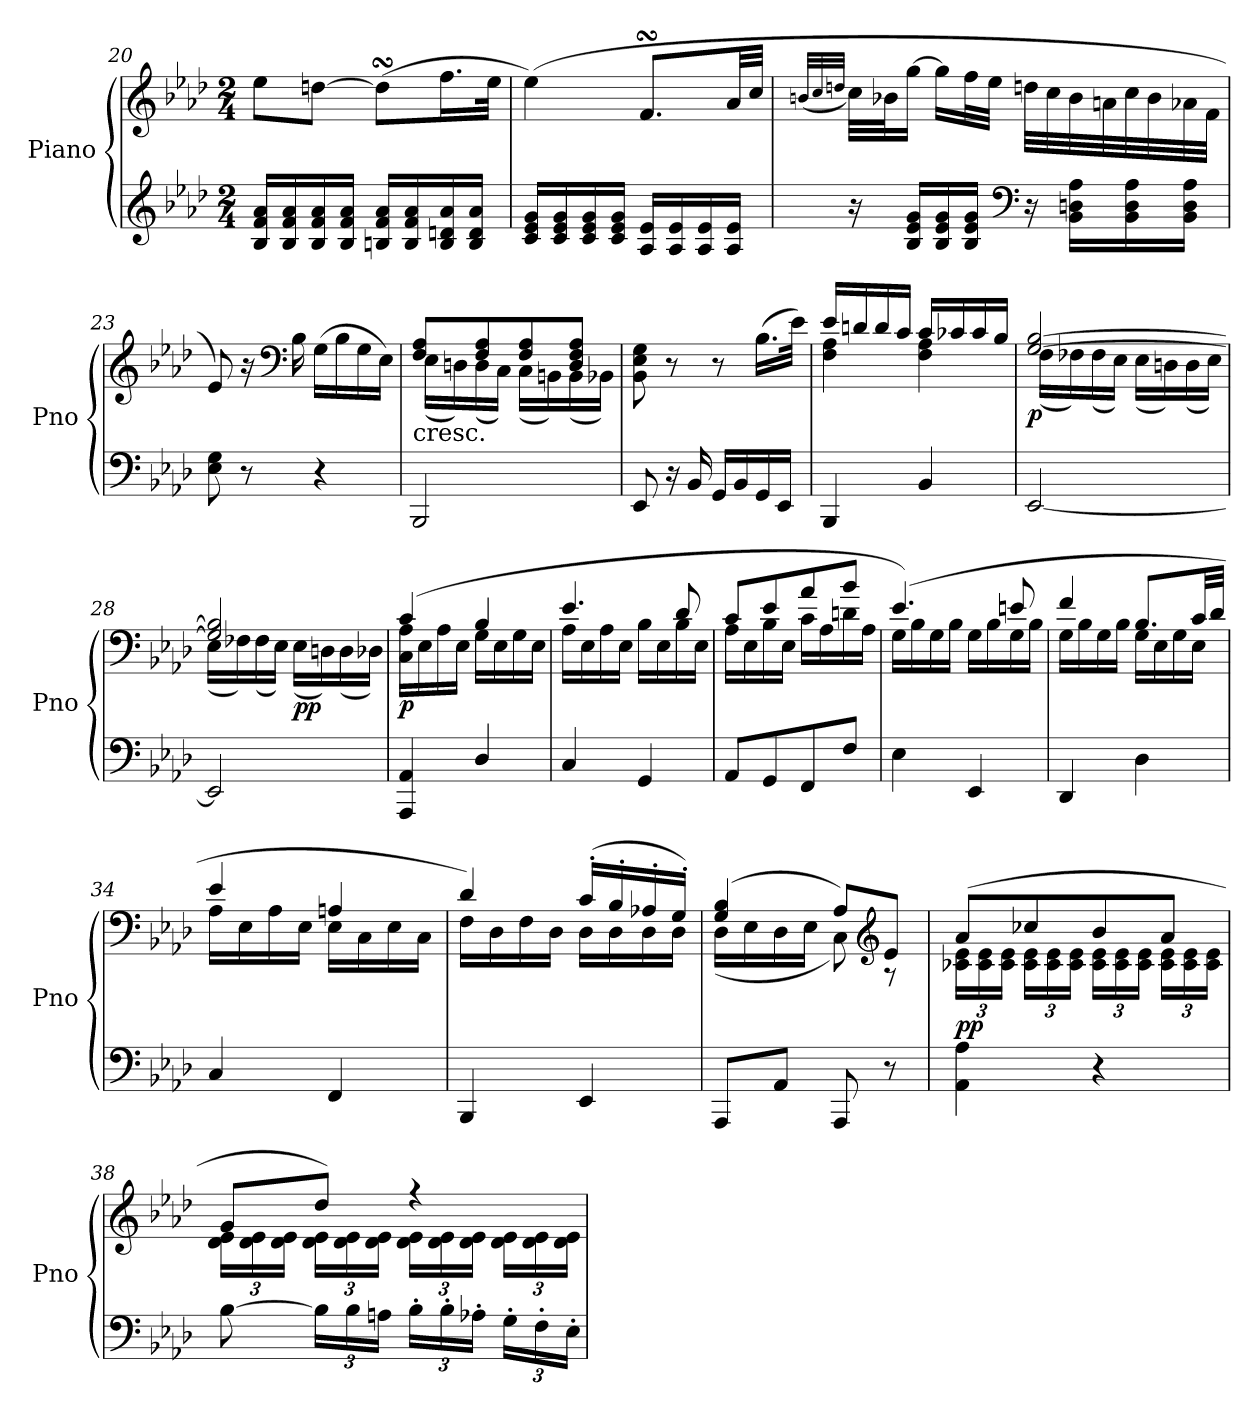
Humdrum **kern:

**kern	**kern	**dynam
*part1	*part1	*part1
*staff2	*staff1	*staff1/2
*I"Piano	*	*
*I'Pno	*	*
!!LO:LB:g=z
*clefG2	*clefG2	*
*k[b-e-a-d-]	*k[b-e-a-d-]	*
*A-:	*A-:	*
*M2/4	*M2/4	*
=20	=20	=20
16B-/ 16f/ 16a-/LL	8ee-\L	.
16B-/ 16f/ 16a-/	.	.
16B-/ 16f/ 16a-/	[8ddn\J	.
16B-/ 16f/ 16a-/JJ	.	.
16Bn/ 16f/ 16a-/LL	(<8ddsSsS\L]	.
16B/ 16f/ 16a-/	.	.
16B/ 16dn/ 16a-/	16.ff\L	.
16B/ 16d/ 16a-/JJ	.	.
.	32ee-\JJk	.
=21	=21	=21
16c/ 16e-/ 16g/LL	(>4ee-\)	.
16c/ 16e-/ 16g/	.	.
16c/ 16e-/ 16g/	.	.
16c/ 16e-/ 16g/JJ	.	.
16A-/ 16e-/LL	8.fsSSS/L	.
16A-/ 16e-/	.	.
16A-/ 16e-/	.	.
16A-/ 16e-/JJ	32a-/LL	.
.	32cc/JJJ	.
=22	=22	=22
.	(<32qbn/LLL	.
.	32qcc/	.
.	32qddn/JJJ	.
16r	32cc\LLL)	.
.	32b-X\J	.
16B-/ 16e-/ 16g/LL	[16gg\JJ	.
16B-/ 16e-/ 16g/	16gg\LL]	.
16B-/ 16e-/ 16g/JJ	32ff\L	.
.	32ee-\JJJ	.
*clefF4	*	*
16r	32dd\LLL	.
.	32cc\	.
16BB-\ 16Dn\ 16A-\LL	32b-\	.
.	32an\	.
16BB-\ 16D\ 16A-\	32cc\	.
.	32b-\	.
16BB-\ 16D\ 16A-\JJ	32a-X\	.
.	32f\JJJ	.
!!LO:PB:g=z
=23	=23	=23
8E-\ 8G\	8e-/)	.
8r	16r	.
*	*clefF4	*
.	16B-\	.
4r	(>16G\LL	.
.	16B-\	.
.	16G\	.
.	16E-\JJ)	.
=24	=24	=24
*	*^	*
!	!LO:TX:b:t=cresc.	!	!
2BBB-/	8F/ 8A-/L	(<16E-\LL	.
.	.	16Dn\)	.
.	8F/ 8A-/	(<16D\	.
.	.	16C\JJ)	.
.	8F/ 8A-/	(<16C\LL	.
.	.	16BBn\)	.
.	8D/ 8F/ 8A-/J	(<16BB\	.
.	.	16BB-X\JJ)	.
*	*v	*v	*
=25	=25	=25
8EE-/	8BB-\ 8E-\ 8G\	.
16r	8r	.
16BB-/	.	.
16GG/LL	8r	.
16BB-/	.	.
16GG/	(>16.B-\LL	.
16EE-/JJ	.	.
.	32e-\JJk)	.
=26	=26	=26
*	*^	*
4BBB-/	16e-/LL	4F\ 4A-\	.
.	16dn/	.	.
.	16d/	.	.
.	16c/JJ	.	.
4BB-/	16c/LL	4F\ 4A-\	.
.	16c-X/	.	.
.	16c-/	.	.
.	16B-/JJ	.	.
!!LO:LB:g=z	!!
=27	=27	=27	=27
!	!	!	!LO:DY:b
[2EE-/	[2G/ [2B-/	(<16F\LL	p
.	.	16F-X\)	.
.	.	(<16F-\	.
.	.	16E-\JJ)	.
.	.	(<16E-\LL	.
.	.	16Dn\)	.
.	.	(<16D\	.
.	.	16E-\JJ)	.
=28	=28	=28	=28
2EE-/]	2G/] 2B-/]	(<16E-\LL	.
.	.	16F-X\)	.
.	.	(<16F-\	.
.	.	16E-\JJ)	.
!	!	!	!LO:DY:b
.	.	(<16E-\LL	pp
.	.	16Dn\)	.
.	.	(<16D\	.
.	.	16D-X\JJ)	.
=29	=29	=29	=29
!	!	!	!LO:DY:b
4AAA-/ 4AA-/	(>4c/	16C\ 16A-\LL	p
.	.	16E-\	.
.	.	16A-\	.
.	.	16E-\JJ	.
4D-/	4B-/	16G\LL	.
.	.	16E-\	.
.	.	16G\	.
.	.	16E-\JJ	.
=30	=30	=30	=30
4C/	4.e-/	16A-\LL	.
.	.	16E-\	.
.	.	16A-\	.
.	.	16E-\JJ	.
4GG/	.	16B-\LL	.
.	.	16E-\	.
.	8d-/	16B-\	.
.	.	16E-\JJ	.
=31	=31	=31	=31
8AA-/L	8c/L	16A-\LL	.
.	.	16E-\	.
8GG/	8e-/	16B-\	.
.	.	16E-\JJ	.
8FF/	8a-/	16c\LL	.
.	.	16A-\	.
8F/J	8b-/J	16dn\	.
.	.	16A-\JJ	.
!!LO:LB:g=z	!!
=32	=32	=32	=32
4E-\	(>4.e-/)	16G\LL	.
.	.	16B-\	.
.	.	16G\	.
.	.	16B-\JJ	.
4EE-/	.	16G\LL	.
.	.	16B-\	.
.	8en/	16G\	.
.	.	16B-\JJ	.
=33	=33	=33	=33
4DD-/	4f/	16G\LL	.
.	.	16B-\	.
.	.	16G\	.
.	.	16B-\JJ	.
4D-\	8.B-/L	16G\LL	.
.	.	16E-\	.
.	.	16G\	.
.	32c/LL	16E-\JJ	.
.	32d-/JJJ	.	.
=34	=34	=34	=34
4C/	4e-/	16A-\LL	.
.	.	16E-\	.
.	.	16A-\	.
.	.	16E-\JJ	.
4FF/	4An/	16E-\LL	.
.	.	16C\	.
.	.	16E-\	.
.	.	16C\JJ	.
=35	=35	=35	=35
4BBB-/	4d-/)	16F\LL	.
.	.	16D-\	.
.	.	16F\	.
.	.	16D-\JJ	.
4EE-/	(>16c'/LL	16D-\LL	.
.	16B-'/	16D-\	.
.	16A-X'/	16D-\	.
.	16G'/JJ)	16D-\JJ	.
=36	=36	=36	=36
8AAA-/L	(>4G/ 4B-/	(<16D-\LL	.
.	.	16E-\	.
8AA-/J	.	16D-\	.
.	.	16E-\JJ	.
8AAA-/	8A-/L)	8C\)	.
*	*clefG2	*	*
8r	8e-/J	8rA	.
!!LO:LB:g=z	!!
=37	=37	=37	=37
*	*	*Xbrackettup	*
!	!	!	!LO:DY:b
4AA-\ 4A-\	(>8a-/L	24c-X\ 24e-\LL	pp
.	.	24c-\ 24e-\	.
.	.	24c-\ 24e-\JJ	.
.	8cc-X/	24c-\ 24e-\LL	.
.	.	24c-\ 24e-\	.
.	.	24c-\ 24e-\JJ	.
4r	8b-/	24c-\ 24e-\LL	.
.	.	24c-\ 24e-\	.
.	.	24c-\ 24e-\JJ	.
.	8a-/J	24c-\ 24e-\LL	.
.	.	24c-\ 24e-\	.
.	.	24c-\ 24e-\JJ	.
=38	=38	=38	=38
[8B-\	8g/L	24d-\ 24e-\LL	.
.	.	24d-\ 24e-\	.
.	.	24d-\ 24e-\JJ	.
*Xbrackettup	*	*	*
24B-\LL]	8dd-/J)	24d-\ 24e-\LL	.
24B-\	.	24d-\ 24e-\	.
24An\JJ	.	24d-\ 24e-\JJ	.
24B-'\LL	4r	24d-\ 24e-\LL	.
24B-'\	.	24d-\ 24e-\	.
24A-X'\JJ	.	24d-\ 24e-\JJ	.
24G'\LL	.	24d-\ 24e-\LL	.
24F'\	.	24d-\ 24e-\	.
24E-'\JJ	.	24d-\ 24e-\JJ	.
*	*v	*v	*
=	=	=
*-	*-	*-
